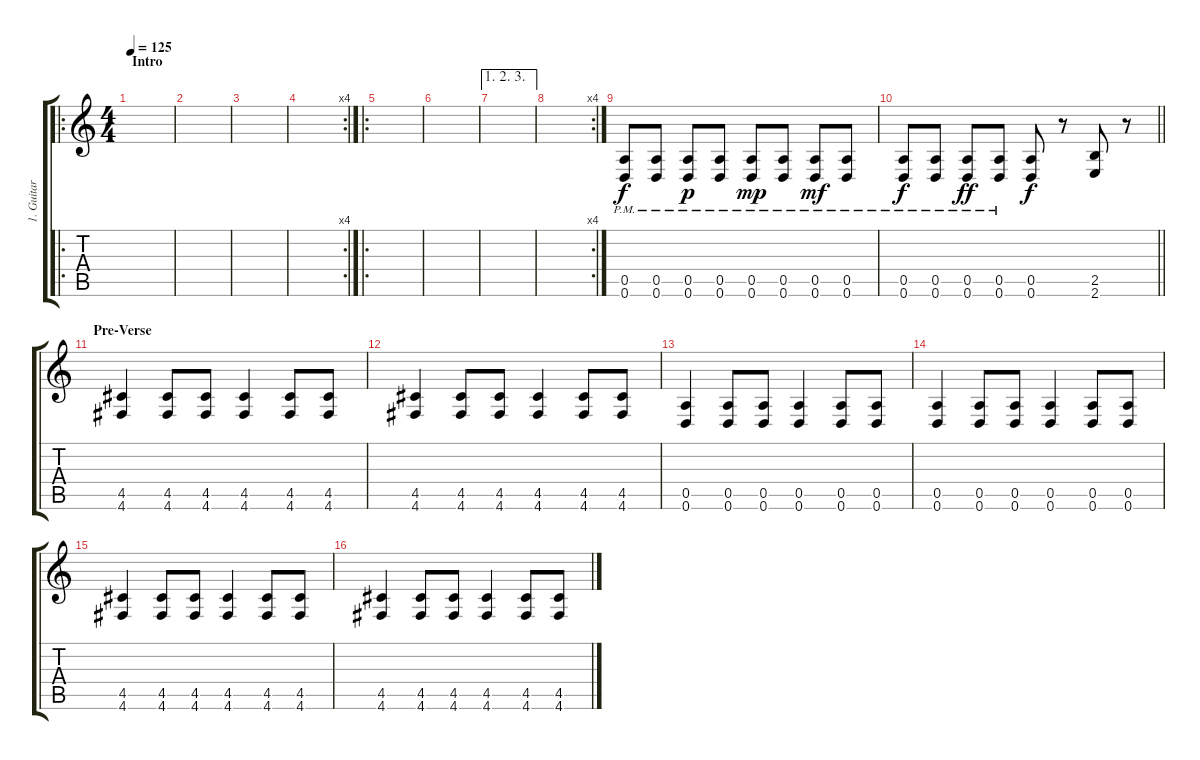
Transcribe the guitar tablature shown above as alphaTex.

\track ("1. Guitar (Rythm.)" "1. Guitar ") {instrument distortionguitar}
\staff {score tabs}
\tuning (E4 B3 G3 D3 A2 D2) {hide}
\ro
\ts (4 4)
\section ("" "Intro")
\tempo 125
\clef g2
\ks c
|
|
|
\rc 4
|
\ro
|
|
\ae (1 2 3)
|
\rc 4
|
(0.5{pm} 0.6{pm}).8 (0.5{pm} 0.6{pm}).8 (0.5{pm} 0.6{pm}).8{dy p} (0.5{pm} 0.6{pm}).8 (0.5{pm} 0.6{pm}).8{dy mp} (0.5{pm} 0.6{pm}).8 (0.5{pm} 0.6{pm}).8{dy mf} (0.5{pm} 0.6{pm}).8 |
\barLineRight lightlight
(0.5{pm} 0.6{pm}).8{dy f} (0.5{pm} 0.6{pm}).8 (0.5{pm} 0.6{pm}).8{dy ff} (0.5{pm} 0.6{pm}).8 (0.5 0.6).8{dy f} r.8 (2.5 2.6).8 r.8 |
\section ("" "Pre-Verse")
(4.5 4.6).4 (4.5 4.6).8 (4.5 4.6).8 (4.5 4.6).4 (4.5 4.6).8 (4.5 4.6).8 |
(4.5 4.6).4 (4.5 4.6).8 (4.5 4.6).8 (4.5 4.6).4 (4.5 4.6).8 (4.5 4.6).8 |
(0.5 0.6).4 (0.5 0.6).8 (0.5 0.6).8 (0.5 0.6).4 (0.5 0.6).8 (0.5 0.6).8 |
(0.5 0.6).4 (0.5 0.6).8 (0.5 0.6).8 (0.5 0.6).4 (0.5 0.6).8 (0.5 0.6).8 |
(4.5 4.6).4 (4.5 4.6).8 (4.5 4.6).8 (4.5 4.6).4 (4.5 4.6).8 (4.5 4.6).8 |
(4.5 4.6).4 (4.5 4.6).8 (4.5 4.6).8 (4.5 4.6).4 (4.5 4.6).8 (4.5 4.6).8
